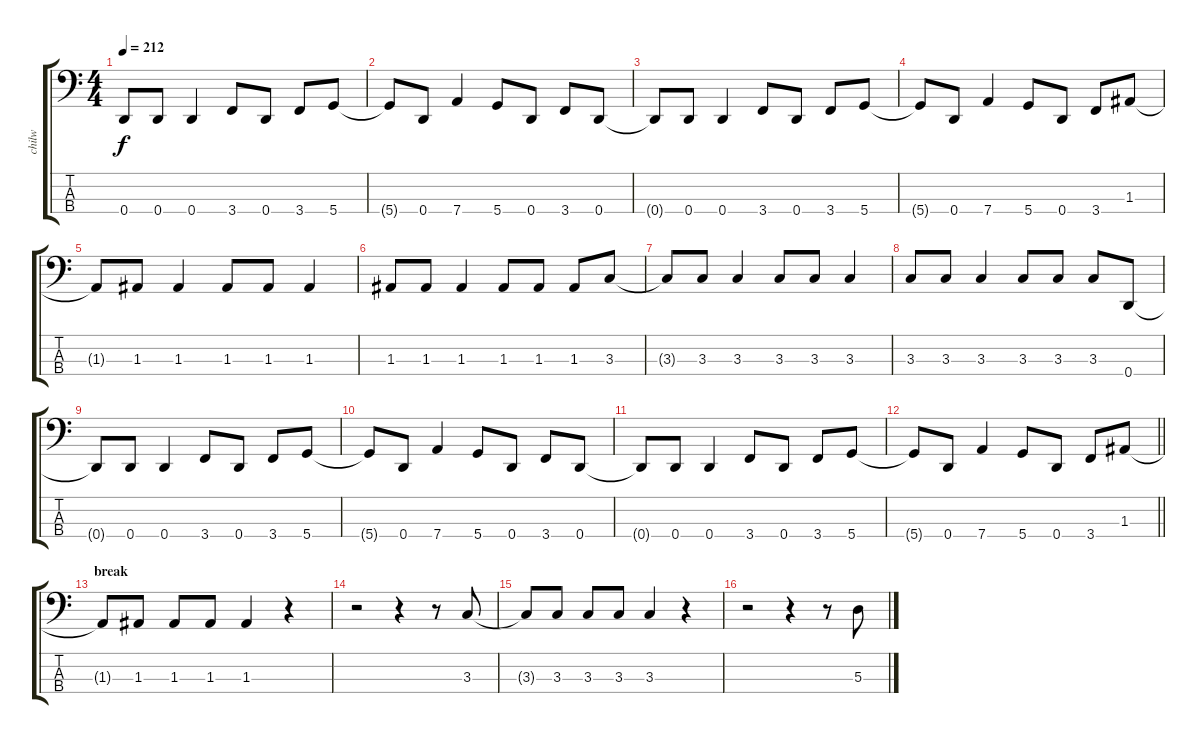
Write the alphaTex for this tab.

\track ("chilw" "chilw") {instrument electricbassfinger}
\staff {score tabs}
\tuning (G2 D2 A1 D1) {hide}
\ts (4 4)
\tempo 212
\clef f4
\ks c
0.4{t}.8{dy f} 0.4.8 0.4.4 3.4.8 0.4.8 3.4.8 5.4.8 |
5.4{t}.8 0.4.8 7.4.4 5.4.8 0.4.8 3.4.8 0.4.8 |
0.4{t}.8 0.4.8 0.4.4 3.4.8 0.4.8 3.4.8 5.4.8 |
5.4{t}.8 0.4.8 7.4.4 5.4.8 0.4.8 3.4.8 1.3.8 |
1.3{t}.8 1.3.8 1.3.4 1.3.8 1.3.8 1.3.4 |
1.3.8 1.3.8 1.3.4 1.3.8 1.3.8 1.3.8 3.3.8 |
3.3{t}.8 3.3.8 3.3.4 3.3.8 3.3.8 3.3.4 |
3.3.8 3.3.8 3.3.4 3.3.8 3.3.8 3.3.8 0.4.8 |
0.4{t}.8 0.4.8 0.4.4 3.4.8 0.4.8 3.4.8 5.4.8 |
5.4{t}.8 0.4.8 7.4.4 5.4.8 0.4.8 3.4.8 0.4.8 |
0.4{t}.8 0.4.8 0.4.4 3.4.8 0.4.8 3.4.8 5.4.8 |
\barLineRight lightlight
5.4{t}.8 0.4.8 7.4.4 5.4.8 0.4.8 3.4.8 1.3.8 |
\section ("" "break")
1.3{t}.8 1.3.8 1.3.8 1.3.8 1.3.4 r.4 |
r.2 r.4 r.8 3.3.8 |
3.3{t}.8 3.3.8 3.3.8 3.3.8 3.3.4 r.4 |
r.2 r.4 r.8 5.3.8
